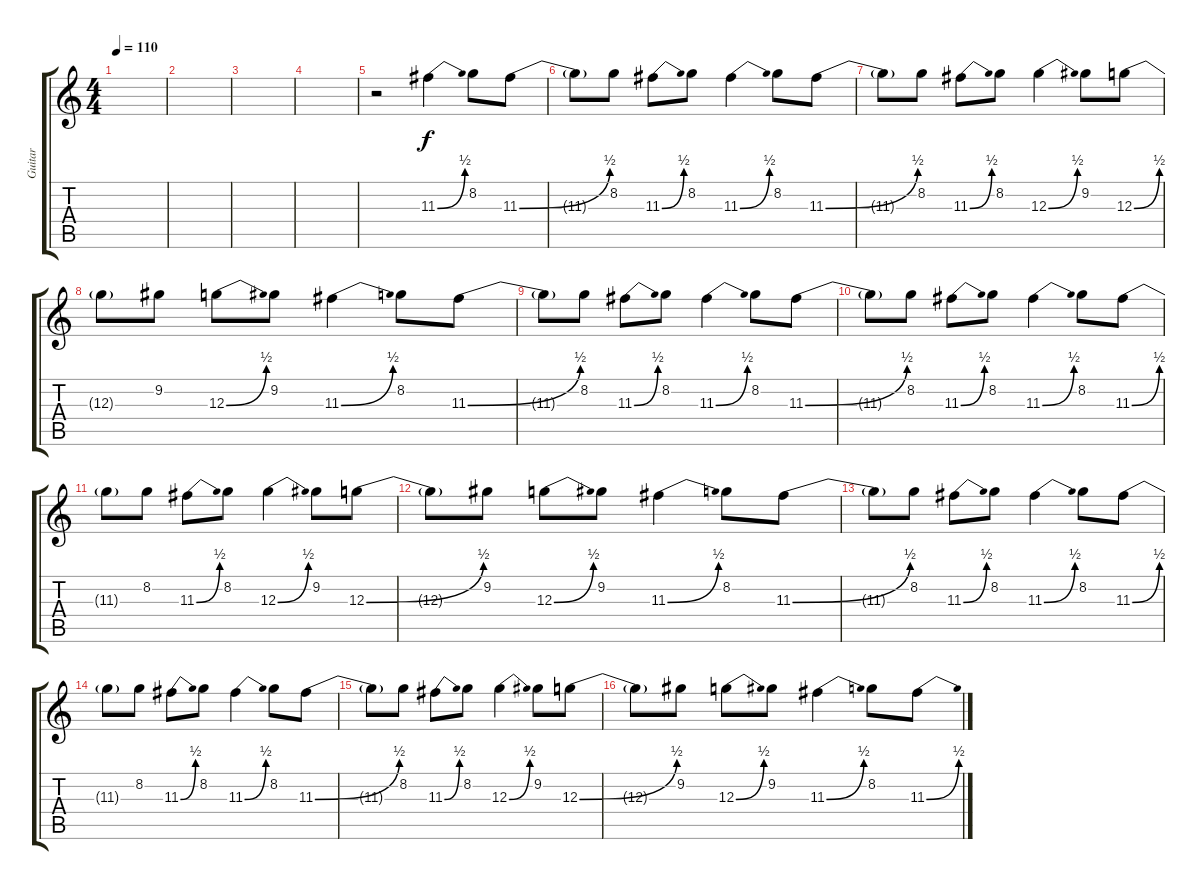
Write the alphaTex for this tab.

\track ("Guitar" "Guitar") {instrument electricguitarjazz}
\staff {score tabs}
\tuning (E4 B3 G3 D3 A2 E2) {hide}
\ts (4 4)
\tempo 110
\clef g2
\ks c
|
|
|
|
r.2 11.3{be (bend 0 0 60 2)}.4 8.2.8 11.3{be (bend 0 0 60 2)}.8 |
11.3{t}.8 8.2.8 11.3{be (bend 0 0 60 2)}.8 8.2.8 11.3{be (bend 0 0 60 2)}.4 8.2.8 11.3{be (bend 0 0 60 2)}.8 |
11.3{t}.8 8.2.8 11.3{be (bend 0 0 60 2)}.8 8.2.8 12.3{be (bend 0 0 60 2)}.4 9.2.8 12.3{be (bend 0 0 60 2)}.8 |
12.3{t}.8 9.2.8 12.3{be (bend 0 0 60 2)}.8 9.2.8 11.3{be (bend 0 0 60 2)}.4 8.2.8 11.3{be (bend 0 0 60 2)}.8 |
11.3{t}.8 8.2.8 11.3{be (bend 0 0 60 2)}.8 8.2.8 11.3{be (bend 0 0 60 2)}.4 8.2.8 11.3{be (bend 0 0 60 2)}.8 |
11.3{t}.8 8.2.8 11.3{be (bend 0 0 60 2)}.8 8.2.8 11.3{be (bend 0 0 60 2)}.4 8.2.8 11.3{be (bend 0 0 60 2)}.8 |
11.3{t}.8 8.2.8 11.3{be (bend 0 0 60 2)}.8 8.2.8 12.3{be (bend 0 0 60 2)}.4 9.2.8 12.3{be (bend 0 0 60 2)}.8 |
12.3{t}.8 9.2.8 12.3{be (bend 0 0 60 2)}.8 9.2.8 11.3{be (bend 0 0 60 2)}.4 8.2.8 11.3{be (bend 0 0 60 2)}.8 |
11.3{t}.8 8.2.8 11.3{be (bend 0 0 60 2)}.8 8.2.8 11.3{be (bend 0 0 60 2)}.4 8.2.8 11.3{be (bend 0 0 60 2)}.8 |
11.3{t}.8 8.2.8 11.3{be (bend 0 0 60 2)}.8 8.2.8 11.3{be (bend 0 0 60 2)}.4 8.2.8 11.3{be (bend 0 0 60 2)}.8 |
11.3{t}.8 8.2.8 11.3{be (bend 0 0 60 2)}.8 8.2.8 12.3{be (bend 0 0 60 2)}.4 9.2.8 12.3{be (bend 0 0 60 2)}.8 |
12.3{t}.8 9.2.8 12.3{be (bend 0 0 60 2)}.8 9.2.8 11.3{be (bend 0 0 60 2)}.4 8.2.8 11.3{be (bend 0 0 60 2)}.8
